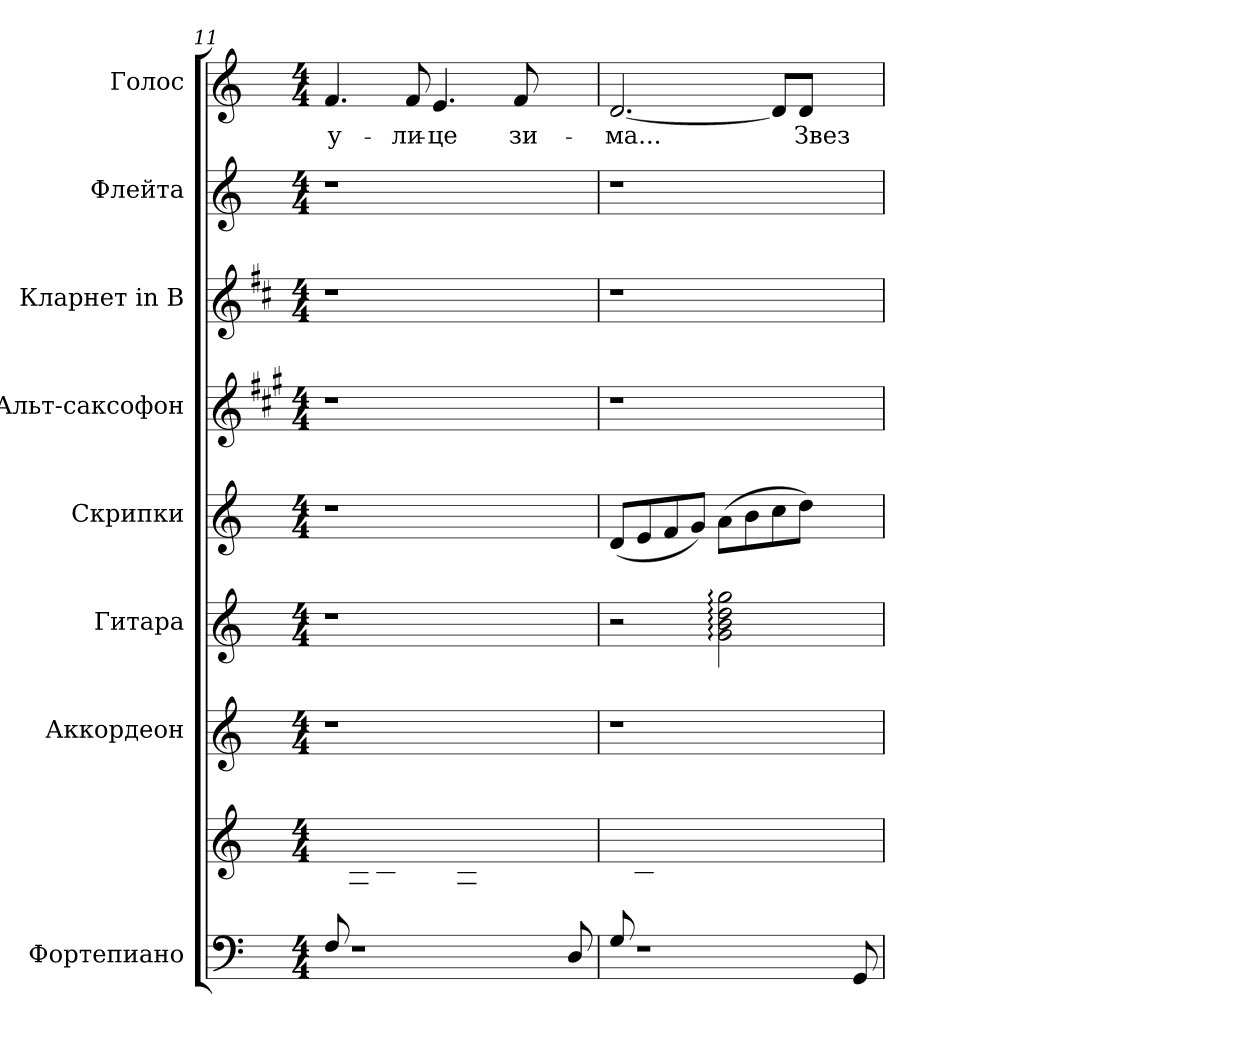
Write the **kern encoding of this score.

**kern	**kern	**kern	**kern	**kern	**kern	**kern	**kern	**kern	**text
*part8	*part8	*part7	*part6	*part5	*part4	*part3	*part2	*part1	*part1
*staff9	*staff8	*staff7	*staff6	*staff5	*staff4	*staff3	*staff2	*staff1	*staff1
*I"Фортепиано	*	*I"Аккордеон	*I"Гитара	*I"Скрипки	*I"Альт-саксофон	*I"Кларнет in B	*I"Флейта	*I"Голос	*
*clefF4	*clefG2	*clefG2	*clefG2	*clefG2	*clefG2	*clefG2	*clefG2	*clefG2	*
*	*	*	*ITrd7c12	*	*ITrd5c9	*ITrd1c2	*	*	*
*k[]	*k[]	*k[]	*k[]	*k[]	*k[]	*k[]	*k[]	*k[]	*
*C:	*C:	*C:	*C:	*C:	*C:	*C:	*C:	*C:	*
*M4/4	*M4/4	*M4/4	*M4/4	*M4/4	*M4/4	*M4/4	*M4/4	*M4/4	*
=11	=11	=11	=11	=11	=11	=11	=11	=11	=11
!	!	!	!	!	!	!	!	!	!LO:LY:b:color=#000000
8Fi/L	8ryy	1r	1r	1r	1r	1r	1r	4.fi/	у-
1r	8Ai\	.	.	.	.	.	.	.	.
.	8ci\	.	.	.	.	.	.	.	.
!	!	!	!	!	!	!	!	!	!LO:LY:b:color=#000000
.	8fi\J	.	.	.	.	.	.	8fi/	ли-
!	!	!	!	!	!	!	!	!	!LO:LY:b:color=#000000
.	8ryy	.	.	.	.	.	.	4.ei/	це
.	8Ai\	.	.	.	.	.	.	.	.
.	8di\	.	.	.	.	.	.	.	.
!	!	!	!	!	!	!	!	!	!LO:LY:b:color=#000000
.	8fi\J	.	.	.	.	.	.	8fi/	зи-
.	4ryy	4ryy	4ryy	4ryy	4ryy	4ryy	4ryy	4ryy	.
8Di/L	.	.	.	.	.	.	.	.	.
!!LO:PB:g=z
=12	=12	=12	=12	=12	=12	=12	=12	=12	=12
!	!	!	!	!	!	!	!	!	!LO:LY:b:color=#000000
8Gi/L	8ryy	1r	2r	(8di/L	1r	1r	1r	[<2.di/	ма...
1r	8ci\	.	.	8ei/	.	.	.	.	.
.	8di\	.	.	8fi/	.	.	.	.	.
.	8gi\J	.	.	8gi/J)	.	.	.	.	.
.	8ryy	.	2Gi\: 2Bi: 2di: 2gi:	(8ai\L	.	.	.	.	.
.	8di\	.	.	8bi\	.	.	.	.	.
.	8gi\	.	.	8cci\	.	.	.	8di/L]	.
!	!	!	!	!	!	!	!	!	!LO:LY:b:color=#000000
.	8bi\J	.	.	8ddi\J)	.	.	.	8di/J	Звез-
.	4ryy	4ryy	4ryy	4ryy	4ryy	4ryy	4ryy	4ryy	.
8GGi/L	.	.	.	.	.	.	.	.	.
=	=	=	=	=	=	=	=	=	=
*-	*-	*-	*-	*-	*-	*-	*-	*-	*-
